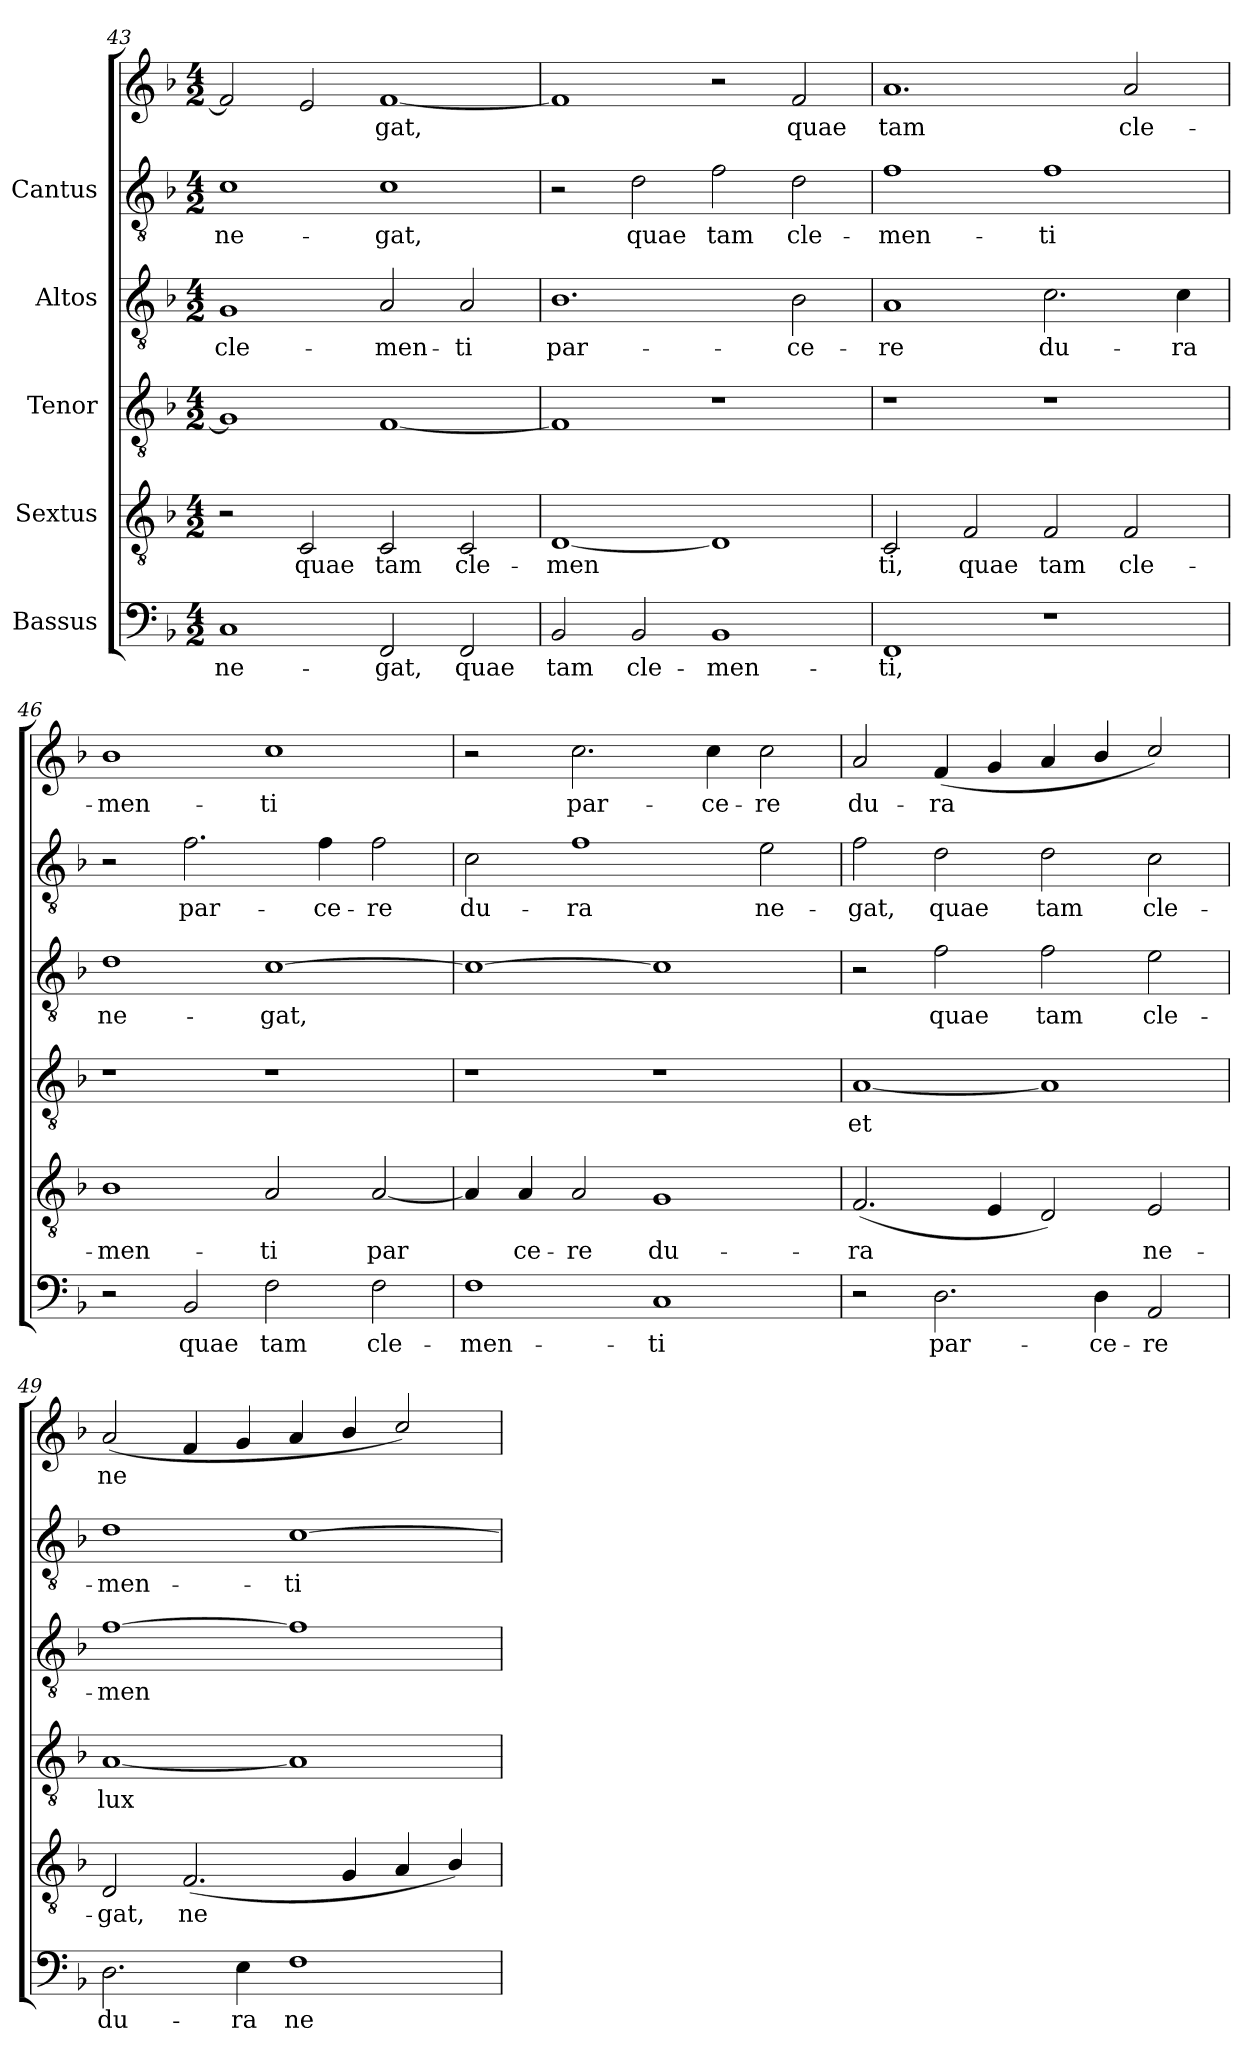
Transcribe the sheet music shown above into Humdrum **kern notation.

**kern	**text	**kern	**text	**kern	**text	**kern	**text	**kern	**text	**kern	**text
*part5	*part5	*part4	*part4	*part3	*part3	*part2	*part2	*part1	*part1	*part1	*part1
*staff6	*staff6	*staff5	*staff5	*staff4	*staff4	*staff3	*staff3	*staff2	*staff2	*staff1	*staff1
*I"Bassus	*	*I"Sextus	*	*I"Tenor	*	*I"Altos	*	*I"Cantus	*	*	*
*clefF4	*	*clefGv2	*	*clefGv2	*	*clefGv2	*	*clefGv2	*	*clefG2	*
*k[b-]	*	*k[b-]	*	*k[b-]	*	*k[b-]	*	*k[b-]	*	*k[b-]	*
*F:	*	*F:	*	*F:	*	*F:	*	*F:	*	*F:	*
*M4/2	*	*M4/2	*	*M4/2	*	*M4/2	*	*M4/2	*	*M4/2	*
=43	=43	=43	=43	=43	=43	=43	=43	=43	=43	=43	=43
!	!LO:LY:b:cj	!	!	!	!	!	!LO:LY:b:cj	!	!LO:LY:b:cj	!	!LO:LY:b:cj
1C	ne-	2r	.	1G]	.	1G	cle-	1c	ne-	2f/]	.
!	!	!	!LO:LY:b:cj	!	!	!	!	!	!	!	!LO:LY:b:cj
.	.	2C/	quae	.	.	.	.	.	.	2e/	.
!	!LO:LY:b:cj	!	!LO:LY:b:cj	!	!	!	!LO:LY:b:cj	!	!LO:LY:b:cj	!	!LO:LY:b:cj
2FF/	-gat,	2C/	tam	[<1F	.	2A/	-men-	1c	-gat,	[<1f	gat,
!	!LO:LY:b:cj	!	!LO:LY:b:cj	!	!	!	!LO:LY:b:cj	!	!	!	!
2FF/	quae	2C/	cle-	.	.	2A/	-ti	.	.	.	.
=44	=44	=44	=44	=44	=44	=44	=44	=44	=44	=44	=44
!	!LO:LY:b:cj	!	!LO:LY:b:cj	!	!	!	!LO:LY:b:cj	!	!	!	!LO:LY:b:cj
2BB-/	tam	[<1D	-men-	1F]	.	1.B-	par-	2r	.	1f]	.
!	!LO:LY:b:cj	!	!	!	!	!	!	!	!LO:LY:b:cj	!	!
2BB-/	cle-	.	.	.	.	.	.	2d\	quae	.	.
!	!LO:LY:b:cj	!	!LO:LY:b:cj	!	!	!	!	!	!LO:LY:b:cj	!	!
1BB-	-men-	1D]	--	1r	.	.	.	2f\	tam	2r	.
!	!	!	!	!	!	!	!LO:LY:b:cj	!	!LO:LY:b:cj	!	!LO:LY:b:cj
.	.	.	.	.	.	2B-\	-ce-	2d\	cle-	2f/	quae
=45	=45	=45	=45	=45	=45	=45	=45	=45	=45	=45	=45
!	!LO:LY:b:cj	!	!LO:LY:b:cj	!	!	!	!LO:LY:b:cj	!	!LO:LY:b:cj	!	!LO:LY:b:cj
1FF	-ti,	2C/	-ti,	1r	.	1A	-re	1f	-men-	1.a	-tam
!	!	!	!LO:LY:b:cj	!	!	!	!	!	!	!	!
.	.	2F/	quae	.	.	.	.	.	.	.	.
!	!	!	!LO:LY:b:cj	!	!	!	!LO:LY:b:cj	!	!LO:LY:b:cj	!	!
1r	.	2F/	tam	1r	.	2.c\	du-	1f	-ti	.	.
!	!	!	!LO:LY:b:cj	!	!	!	!	!	!	!	!LO:LY:b:cj
.	.	2F/	cle-	.	.	.	.	.	.	2a/	cle-
!	!	!	!	!	!	!	!LO:LY:b:cj	!	!	!	!
.	.	.	.	.	.	4c\	-ra	.	.	.	.
!!LO:LB:g=z
=46	=46	=46	=46	=46	=46	=46	=46	=46	=46	=46	=46
!	!	!	!LO:LY:b:cj	!	!	!	!LO:LY:b:cj	!	!	!	!LO:LY:b:cj
2r	.	1B-	-men-	1r	.	1d	ne-	2r	.	1b-	men-
!	!LO:LY:b:cj	!	!	!	!	!	!	!	!LO:LY:b:cj	!	!
2BB-/	quae	.	.	.	.	.	.	2.f\	par-	.	.
!	!LO:LY:b:cj	!	!LO:LY:b:cj	!	!	!	!LO:LY:b:cj	!	!	!	!LO:LY:b:cj
2F\	tam	2A/	-ti	1r	.	[>1c	-gat,	.	.	1cc	-ti
!	!	!	!	!	!	!	!	!	!LO:LY:b:cj	!	!
.	.	.	.	.	.	.	.	4f\	-ce-	.	.
!	!LO:LY:b:cj	!	!LO:LY:b:cj	!	!	!	!	!	!LO:LY:b:cj	!	!
2F\	cle-	[<2A/	par-	.	.	.	.	2f\	-re	.	.
=47	=47	=47	=47	=47	=47	=47	=47	=47	=47	=47	=47
!	!LO:LY:b:cj	!	!LO:LY:b:cj	!	!	!	!	!	!LO:LY:b:cj	!	!
1F	-men-	4A/]	-	1r	.	1c_>	.	2c\	du-	2r	.
!	!	!	!LO:LY:b:cj	!	!	!	!	!	!	!	!
.	.	4A/	ce-	.	.	.	.	.	.	.	.
!	!	!	!LO:LY:b:cj	!	!	!	!	!	!LO:LY:b:cj	!	!LO:LY:b:cj
.	.	2A/	-re	.	.	.	.	1f	-ra	2.cc\	par-
!	!LO:LY:b:cj	!	!LO:LY:b:cj	!	!	!	!	!	!	!	!
1C	-ti	1G	du-	1r	.	1c]	.	.	.	.	.
!	!	!	!	!	!	!	!	!	!	!	!LO:LY:b:cj
.	.	.	.	.	.	.	.	.	.	4cc\	-ce-
!	!	!	!	!	!	!	!	!	!LO:LY:b:cj	!	!LO:LY:b:cj
.	.	.	.	.	.	.	.	2e\	ne-	2cc\	-re
=48	=48	=48	=48	=48	=48	=48	=48	=48	=48	=48	=48
!	!	!	!LO:LY:b:cj	!	!LO:LY:b:cj	!	!	!	!LO:LY:b:cj	!	!LO:LY:b:cj
2r	.	(<2.F/	-ra	[<1A	et	2r	.	2f\	gat,	2a/	-du-
!	!LO:LY:b:cj	!	!	!	!	!	!LO:LY:b:cj	!	!LO:LY:b:cj	!	!LO:LY:b:cj
2.D\	par-	.	.	.	.	2f\	quae	2d\	quae	(<4f/	-ra
!	!	!	!LO:LY:b:cj	!	!	!	!	!	!	!	!LO:LY:b:cj
.	.	4E/	.	.	.	.	.	.	.	4g/	.
!	!	!	!LO:LY:b:cj	!	!LO:LY:b:cj	!	!LO:LY:b:cj	!	!LO:LY:b:cj	!	!LO:LY:b:cj
.	.	2D/)	.	1A]	.	2f\	tam	2d\	tam	4a/	.
!	!LO:LY:b:cj	!	!	!	!	!	!	!	!	!	!LO:LY:b:cj
4D\	-ce-	.	.	.	.	.	.	.	.	4b-/	.
!	!LO:LY:b:cj	!	!LO:LY:b:cj	!	!	!	!LO:LY:b:cj	!	!LO:LY:b:cj	!	!LO:LY:b:cj
2AA/	-re	2E/	ne-	.	.	2e\	cle-	2c\	cle-	2cc/)	.
!!LO:PB:g=z
=49	=49	=49	=49	=49	=49	=49	=49	=49	=49	=49	=49
!	!LO:LY:b:cj	!	!LO:LY:b:cj	!	!LO:LY:b:cj	!	!LO:LY:b:cj	!	!LO:LY:b:cj	!	!LO:LY:b:cj
2.D\	du-	2D/	-gat,	[<1A	lux	[>1f	-men-	1d	-men-	(<2a/	-ne-
!	!	!	!LO:LY:b:cj	!	!	!	!	!	!	!	!LO:LY:b:cj
.	.	(<2.F/	ne-	.	.	.	.	.	.	4f/	--
!	!LO:LY:b:cj	!	!	!	!	!	!	!	!	!	!LO:LY:b:cj
4E\	-ra	.	.	.	.	.	.	.	.	4g/	--
!	!LO:LY:b:cj	!	!	!	!LO:LY:b:cj	!	!LO:LY:b:cj	!	!LO:LY:b:cj	!	!LO:LY:b:cj
1F	ne-	.	.	1A]	.	1f]	--	[>1c	-ti	4a/	--
!	!	!	!LO:LY:b:cj	!	!	!	!	!	!	!	!LO:LY:b:cj
.	.	4G/	--	.	.	.	.	.	.	4b-/	--
!	!	!	!LO:LY:b:cj	!	!	!	!	!	!	!	!LO:LY:b:cj
.	.	4A/	--	.	.	.	.	.	.	2cc/)	--
!	!	!	!LO:LY:b:cj	!	!	!	!	!	!	!	!
.	.	4B-/)	--	.	.	.	.	.	.	.	.
=	=	=	=	=	=	=	=	=	=	=	=
*-	*-	*-	*-	*-	*-	*-	*-	*-	*-	*-	*-
